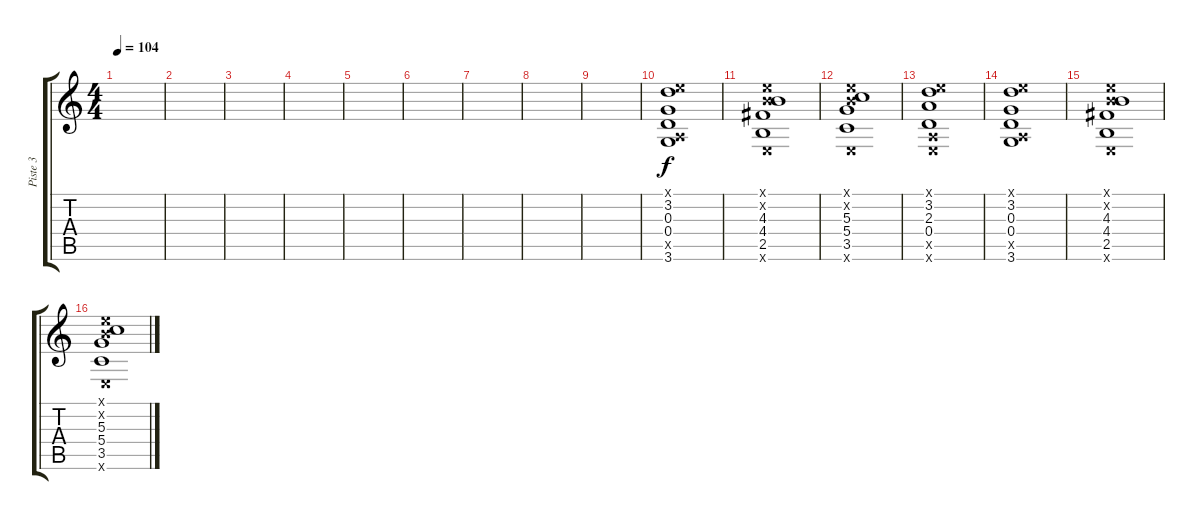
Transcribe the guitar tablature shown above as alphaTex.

\track ("Piste 3" "Piste 3") {instrument distortionguitar}
\staff {score tabs}
\tuning (E4 B3 G3 D3 A2 E2) {hide}
\ts (4 4)
\tempo 104
\clef g2
\ks c
|
|
|
|
|
|
|
|
|
(0.1{x} 3.2 0.3 0.4 0.5{x} 3.6).1 |
(0.1{x} 0.2{x} 4.3 4.4 2.5 0.6{x}).1 |
(0.1{x} 0.2{x} 5.3 5.4 3.5 0.6{x}).1 |
(0.1{x} 3.2 2.3 0.4 0.5{x} 0.6{x}).1 |
(0.1{x} 3.2 0.3 0.4 0.5{x} 3.6).1 |
(0.1{x} 0.2{x} 4.3 4.4 2.5 0.6{x}).1 |
(0.1{x} 0.2{x} 5.3 5.4 3.5 0.6{x}).1
